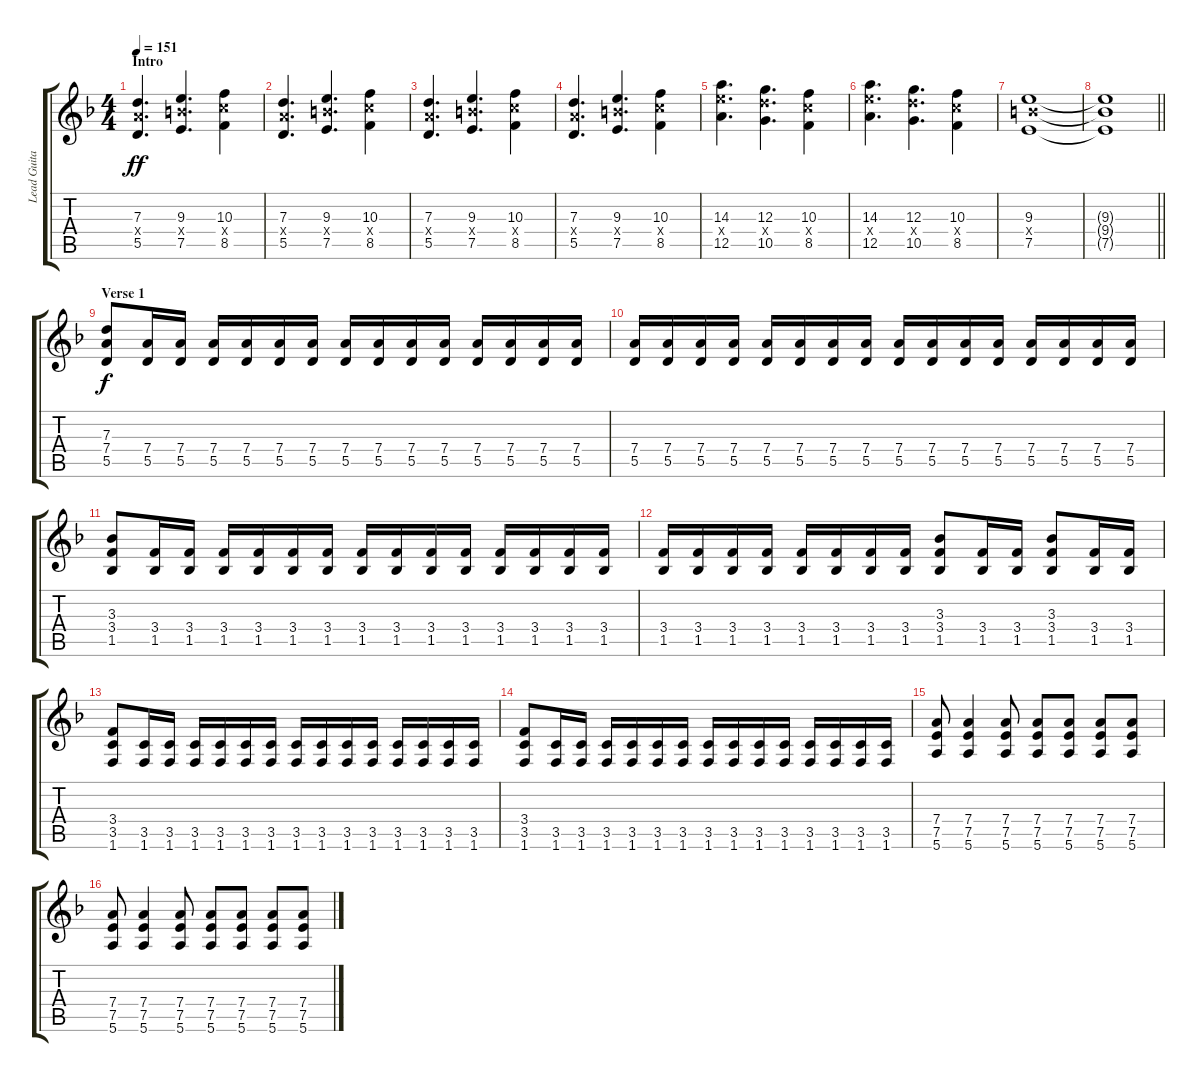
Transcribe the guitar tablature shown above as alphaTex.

\track ("Lead Guitar 1 - Brian Baker" "Lead Guita") {instrument distortionguitar}
\staff {score tabs}
\tuning (E4 B3 G3 D3 A2 E2) {hide}
\ts (4 4)
\section ("" "Intro")
\tempo 151
\clef g2
\ks f
(7.3 7.4{x} 5.5).4{d dy ff instrument distortionguitar} (9.3 9.4{x} 7.5).4{d} (10.3 10.4{x} 8.5).4 |
(7.3 7.4{x} 5.5).4{d} (9.3 9.4{x} 7.5).4{d} (10.3 10.4{x} 8.5).4 |
(7.3 7.4{x} 5.5).4{d} (9.3 9.4{x} 7.5).4{d} (10.3 10.4{x} 8.5).4 |
(7.3 7.4{x} 5.5).4{d} (9.3 9.4{x} 7.5).4{d} (10.3 10.4{x} 8.5).4 |
(14.3 14.4{x} 12.5).4{d} (12.3 12.4{x} 10.5).4{d} (10.3 10.4{x} 8.5).4 |
(14.3 14.4{x} 12.5).4{d} (12.3 12.4{x} 10.5).4{d} (10.3 10.4{x} 8.5).4 |
(9.3 9.4{x} 7.5).1 |
\barLineRight lightlight
(9.3{t} 9.4{t} 7.5{t}).1 |
\section ("" "Verse 1")
(7.3 7.4 5.5).8{dy f} (7.4 5.5).16 (7.4 5.5).16 (7.4 5.5).16 (7.4 5.5).16 (7.4 5.5).16 (7.4 5.5).16 (7.4 5.5).16 (7.4 5.5).16 (7.4 5.5).16 (7.4 5.5).16 (7.4 5.5).16 (7.4 5.5).16 (7.4 5.5).16 (7.4 5.5).16 |
(7.4 5.5).16 (7.4 5.5).16 (7.4 5.5).16 (7.4 5.5).16 (7.4 5.5).16 (7.4 5.5).16 (7.4 5.5).16 (7.4 5.5).16 (7.4 5.5).16 (7.4 5.5).16 (7.4 5.5).16 (7.4 5.5).16 (7.4 5.5).16 (7.4 5.5).16 (7.4 5.5).16 (7.4 5.5).16 |
(3.3 3.4 1.5).8 (3.4 1.5).16 (3.4 1.5).16 (3.4 1.5).16 (3.4 1.5).16 (3.4 1.5).16 (3.4 1.5).16 (3.4 1.5).16 (3.4 1.5).16 (3.4 1.5).16 (3.4 1.5).16 (3.4 1.5).16 (3.4 1.5).16 (3.4 1.5).16 (3.4 1.5).16 |
(3.4 1.5).16 (3.4 1.5).16 (3.4 1.5).16 (3.4 1.5).16 (3.4 1.5).16 (3.4 1.5).16 (3.4 1.5).16 (3.4 1.5).16 (3.3 3.4 1.5).8 (3.4 1.5).16 (3.4 1.5).16 (3.3 3.4 1.5).8 (3.4 1.5).16 (3.4 1.5).16 |
(3.4 3.5 1.6).8 (3.5 1.6).16 (3.5 1.6).16 (3.5 1.6).16 (3.5 1.6).16 (3.5 1.6).16 (3.5 1.6).16 (3.5 1.6).16 (3.5 1.6).16 (3.5 1.6).16 (3.5 1.6).16 (3.5 1.6).16 (3.5 1.6).16 (3.5 1.6).16 (3.5 1.6).16 |
(3.4 3.5 1.6).8 (3.5 1.6).16 (3.5 1.6).16 (3.5 1.6).16 (3.5 1.6).16 (3.5 1.6).16 (3.5 1.6).16 (3.5 1.6).16 (3.5 1.6).16 (3.5 1.6).16 (3.5 1.6).16 (3.5 1.6).16 (3.5 1.6).16 (3.5 1.6).16 (3.5 1.6).16 |
(7.4 7.5 5.6).8 (7.4 7.5 5.6).4 (7.4 7.5 5.6).8 (7.4 7.5 5.6).8 (7.4 7.5 5.6).8 (7.4 7.5 5.6).8 (7.4 7.5 5.6).8 |
(7.4 7.5 5.6).8 (7.4 7.5 5.6).4 (7.4 7.5 5.6).8 (7.4 7.5 5.6).8 (7.4 7.5 5.6).8 (7.4 7.5 5.6).8 (7.4 7.5 5.6).8
